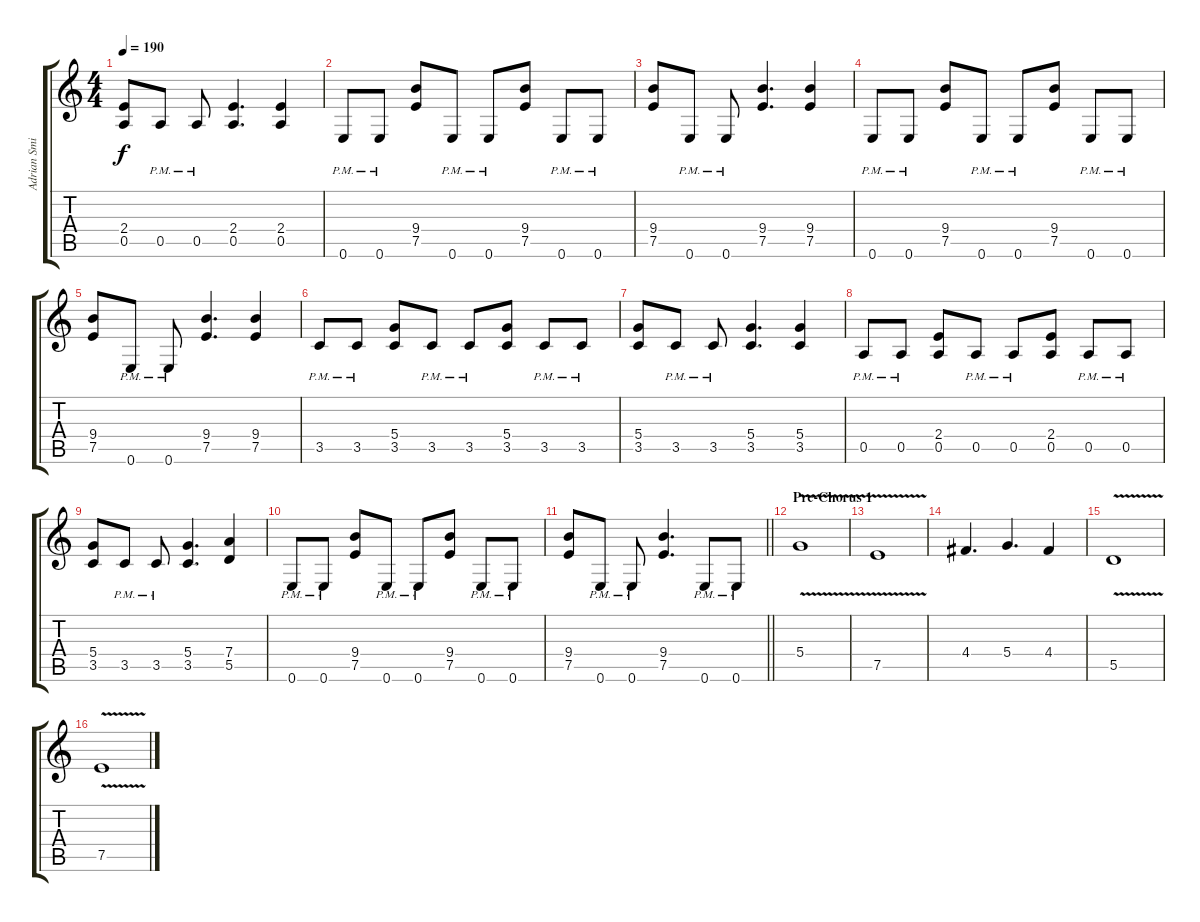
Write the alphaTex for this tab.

\track ("Adrian Smith" "Adrian Smi") {instrument overdrivenguitar}
\staff {score tabs}
\tuning (E4 B3 G3 D3 A2 E2) {hide}
\ts (4 4)
\tempo 190
\clef g2
\ks c
(2.4 0.5).8{dy f} 0.5{pm}.8 0.5{pm}.8 (2.4 0.5).4{d} (2.4 0.5).4 |
0.6{pm}.8 0.6{pm}.8 (9.4 7.5).8 0.6{pm}.8 0.6{pm}.8 (9.4 7.5).8 0.6{pm}.8 0.6{pm}.8 |
(9.4 7.5).8 0.6{pm}.8 0.6{pm}.8 (9.4 7.5).4{d} (9.4 7.5).4 |
0.6{pm}.8 0.6{pm}.8 (9.4 7.5).8 0.6{pm}.8 0.6{pm}.8 (9.4 7.5).8 0.6{pm}.8 0.6{pm}.8 |
(9.4 7.5).8 0.6{pm}.8 0.6{pm}.8 (9.4 7.5).4{d} (9.4 7.5).4 |
3.5{pm}.8 3.5{pm}.8 (5.4 3.5).8 3.5{pm}.8 3.5{pm}.8 (5.4 3.5).8 3.5{pm}.8 3.5{pm}.8 |
(5.4 3.5).8 3.5{pm}.8 3.5{pm}.8 (5.4 3.5).4{d} (5.4 3.5).4 |
0.5{pm}.8 0.5{pm}.8 (2.4 0.5).8 0.5{pm}.8 0.5{pm}.8 (2.4 0.5).8 0.5{pm}.8 0.5{pm}.8 |
(5.4 3.5).8 3.5{pm}.8 3.5{pm}.8 (5.4 3.5).4{d} (7.4 5.5).4 |
0.6{pm}.8 0.6{pm}.8 (9.4 7.5).8 0.6{pm}.8 0.6{pm}.8 (9.4 7.5).8 0.6{pm}.8 0.6{pm}.8 |
\barLineRight lightlight
(9.4 7.5).8 0.6{pm}.8 0.6{pm}.8 (9.4 7.5).4{d} 0.6{pm}.8 0.6{pm}.8 |
\section ("" "Pre-Chorus 1")
5.4{v}.1 |
7.5{v}.1 |
4.4.4{d} 5.4.4{d} 4.4.4 |
5.5{v}.1 |
7.5{v}.1
